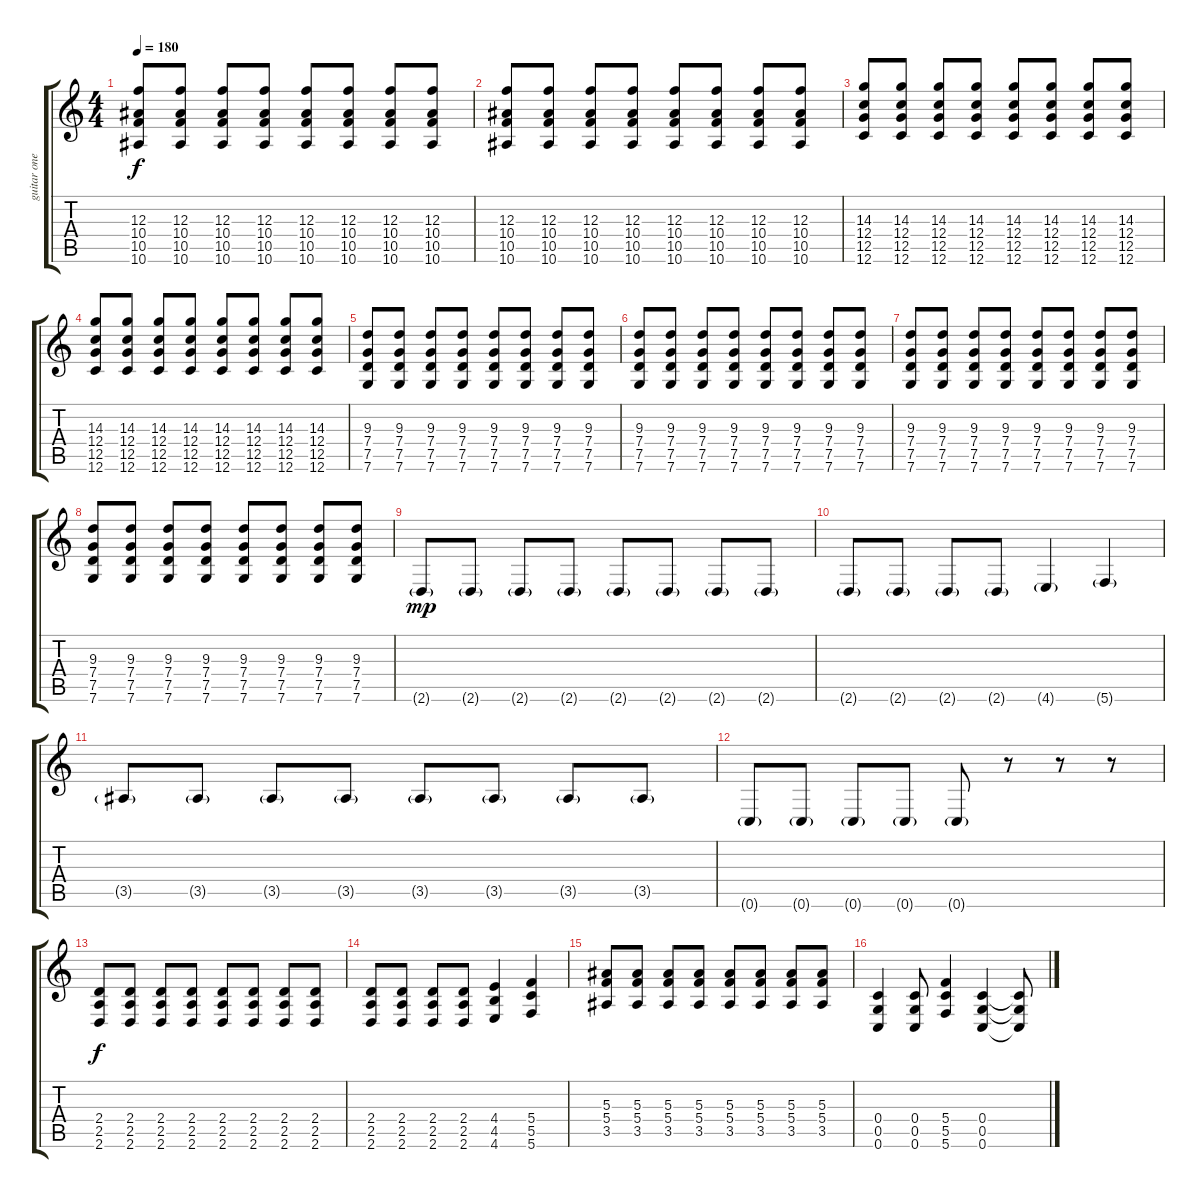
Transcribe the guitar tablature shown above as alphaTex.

\track ("guitar one" "guitar one") {instrument overdrivenguitar}
\staff {score tabs}
\tuning (D4 A3 F3 C3 G2 C2) {hide}
\ts (4 4)
\tempo 180
\clef g2
\ks c
(12.3 10.4 10.5 10.6).8{dy f} (12.3 10.4 10.5 10.6).8 (12.3 10.4 10.5 10.6).8 (12.3 10.4 10.5 10.6).8 (12.3 10.4 10.5 10.6).8 (12.3 10.4 10.5 10.6).8 (12.3 10.4 10.5 10.6).8 (12.3 10.4 10.5 10.6).8 |
(12.3 10.4 10.5 10.6).8 (12.3 10.4 10.5 10.6).8 (12.3 10.4 10.5 10.6).8 (12.3 10.4 10.5 10.6).8 (12.3 10.4 10.5 10.6).8 (12.3 10.4 10.5 10.6).8 (12.3 10.4 10.5 10.6).8 (12.3 10.4 10.5 10.6).8 |
(14.3 12.4 12.5 12.6).8 (14.3 12.4 12.5 12.6).8 (14.3 12.4 12.5 12.6).8 (14.3 12.4 12.5 12.6).8 (14.3 12.4 12.5 12.6).8 (14.3 12.4 12.5 12.6).8 (14.3 12.4 12.5 12.6).8 (14.3 12.4 12.5 12.6).8 |
(14.3 12.4 12.5 12.6).8 (14.3 12.4 12.5 12.6).8 (14.3 12.4 12.5 12.6).8 (14.3 12.4 12.5 12.6).8 (14.3 12.4 12.5 12.6).8 (14.3 12.4 12.5 12.6).8 (14.3 12.4 12.5 12.6).8 (14.3 12.4 12.5 12.6).8 |
(9.3 7.4 7.5 7.6).8 (9.3 7.4 7.5 7.6).8 (9.3 7.4 7.5 7.6).8 (9.3 7.4 7.5 7.6).8 (9.3 7.4 7.5 7.6).8 (9.3 7.4 7.5 7.6).8 (9.3 7.4 7.5 7.6).8 (9.3 7.4 7.5 7.6).8 |
(9.3 7.4 7.5 7.6).8 (9.3 7.4 7.5 7.6).8 (9.3 7.4 7.5 7.6).8 (9.3 7.4 7.5 7.6).8 (9.3 7.4 7.5 7.6).8 (9.3 7.4 7.5 7.6).8 (9.3 7.4 7.5 7.6).8 (9.3 7.4 7.5 7.6).8 |
(9.3 7.4 7.5 7.6).8 (9.3 7.4 7.5 7.6).8 (9.3 7.4 7.5 7.6).8 (9.3 7.4 7.5 7.6).8 (9.3 7.4 7.5 7.6).8 (9.3 7.4 7.5 7.6).8 (9.3 7.4 7.5 7.6).8 (9.3 7.4 7.5 7.6).8 |
(9.3 7.4 7.5 7.6).8 (9.3 7.4 7.5 7.6).8 (9.3 7.4 7.5 7.6).8 (9.3 7.4 7.5 7.6).8 (9.3 7.4 7.5 7.6).8 (9.3 7.4 7.5 7.6).8 (9.3 7.4 7.5 7.6).8 (9.3 7.4 7.5 7.6).8 |
2.6{g}.8{dy mp} 2.6{g}.8 2.6{g}.8 2.6{g}.8 2.6{g}.8 2.6{g}.8 2.6{g}.8 2.6{g}.8 |
2.6{g}.8 2.6{g}.8 2.6{g}.8 2.6{g}.8 4.6{g}.4 5.6{g}.4 |
3.5{g}.8 3.5{g}.8 3.5{g}.8 3.5{g}.8 3.5{g}.8 3.5{g}.8 3.5{g}.8 3.5{g}.8 |
0.6{g}.8 0.6{g}.8 0.6{g}.8 0.6{g}.8 0.6{g}.8 r.8 r.8 r.8 |
(2.4 2.5 2.6).8{dy f} (2.4 2.5 2.6).8 (2.4 2.5 2.6).8 (2.4 2.5 2.6).8 (2.4 2.5 2.6).8 (2.4 2.5 2.6).8 (2.4 2.5 2.6).8 (2.4 2.5 2.6).8 |
(2.4 2.5 2.6).8 (2.4 2.5 2.6).8 (2.4 2.5 2.6).8 (2.4 2.5 2.6).8 (4.4 4.5 4.6).4 (5.4 5.5 5.6).4 |
(5.3 5.4 3.5).8 (5.3 5.4 3.5).8 (5.3 5.4 3.5).8 (5.3 5.4 3.5).8 (5.3 5.4 3.5).8 (5.3 5.4 3.5).8 (5.3 5.4 3.5).8 (5.3 5.4 3.5).8 |
(0.4 0.5 0.6).4 (0.4 0.5 0.6).8 (5.4 5.5 5.6).4 (0.4 0.5 0.6).4 (0.4{t} 0.5{t} 0.6{t}).8
